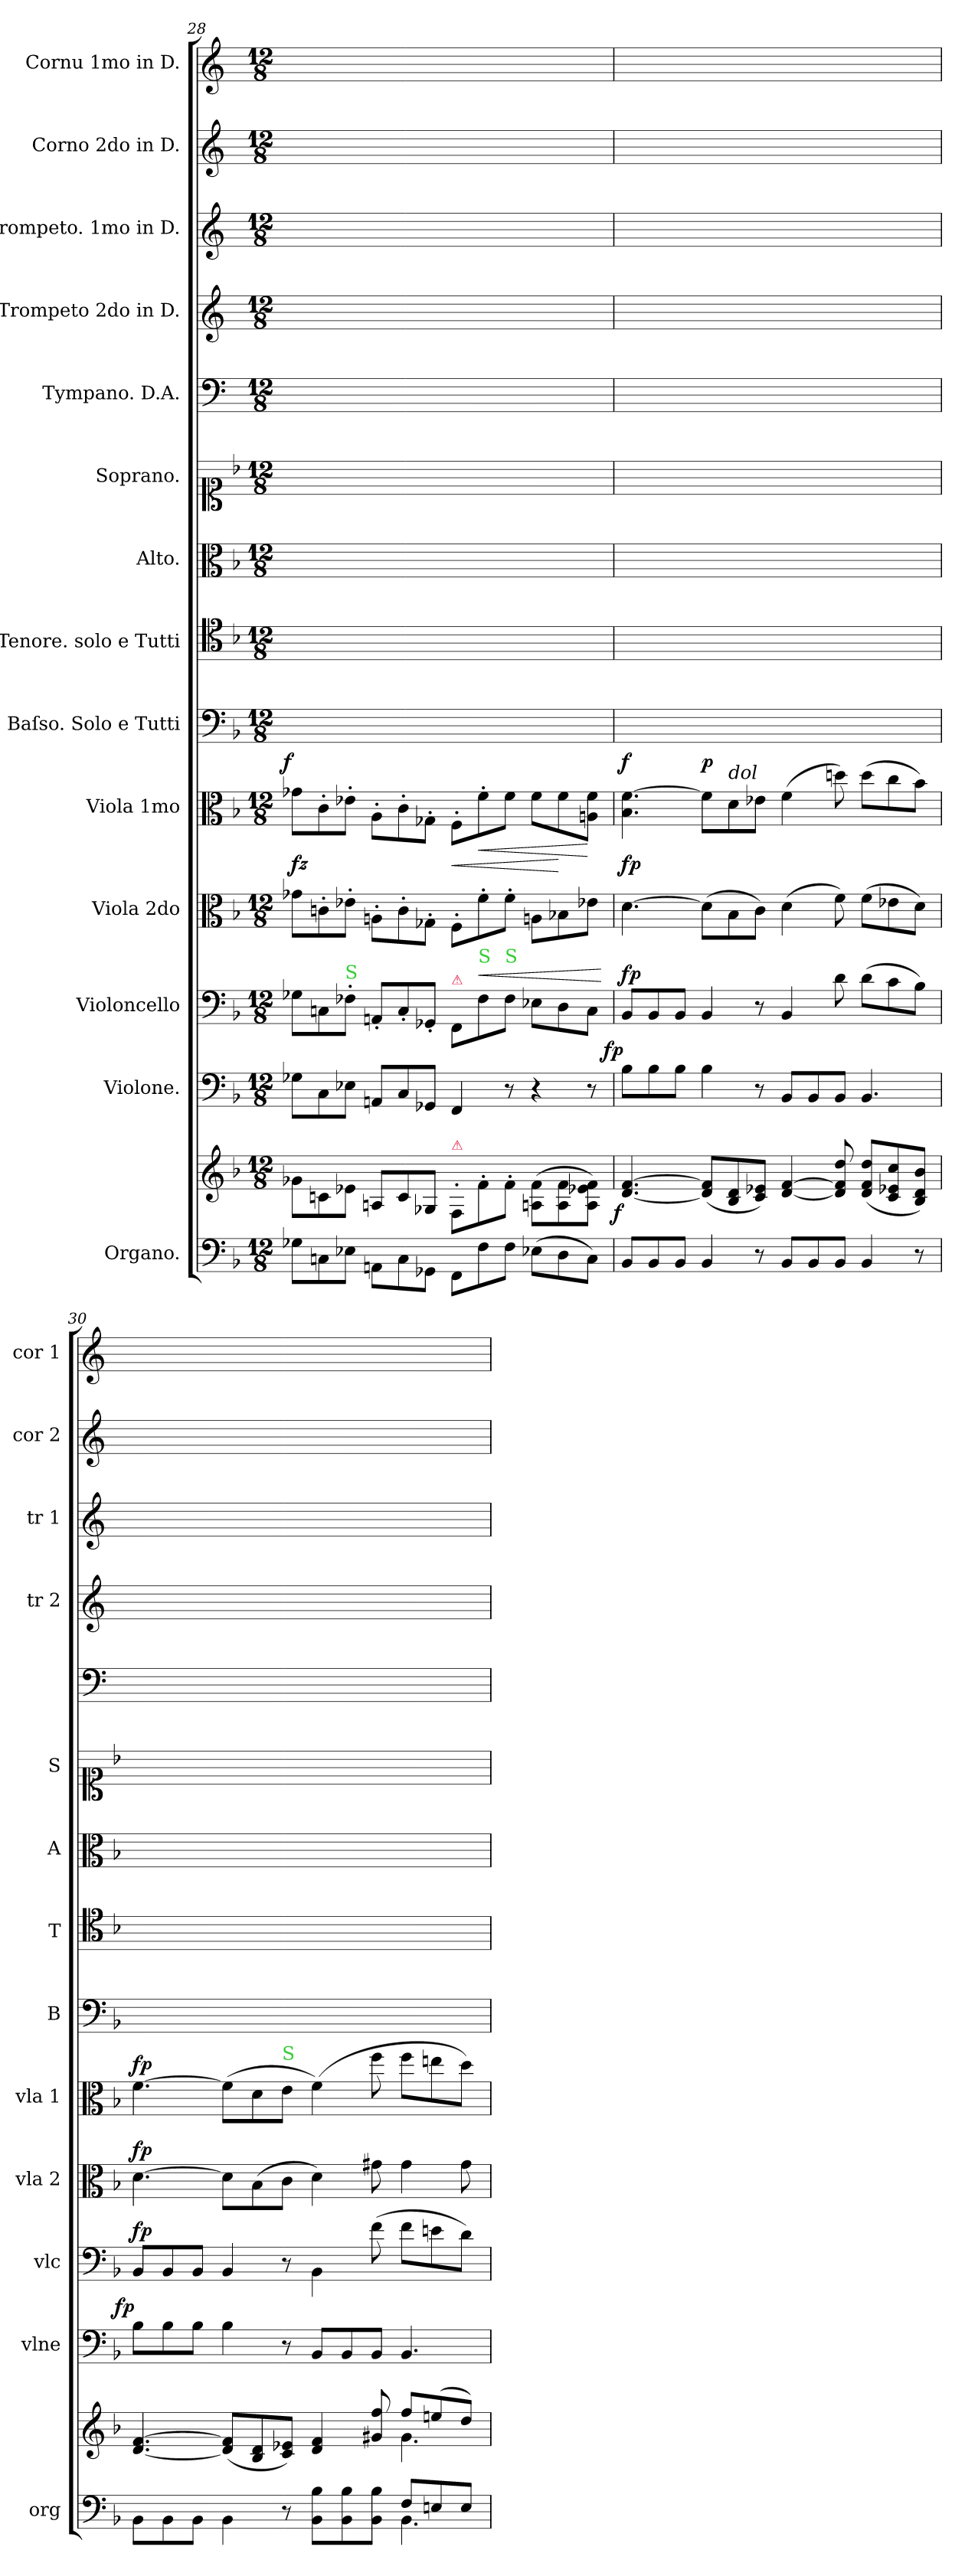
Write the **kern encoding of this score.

**kern	**kern	**dynam	**kern	**dynam	**kern	**dynam	**kern	**dynam	**kern	**dynam	**kern	**kern	**kern	**kern	**kern	**kern	**kern	**kern	**kern
*part14	*part14	*part14	*part13	*part13	*part12	*part12	*part11	*part11	*part10	*part10	*part9	*part8	*part7	*part6	*part5	*part4	*part3	*part2	*part1
*staff15	*staff14	*staff14/15	*staff13	*staff13	*staff12	*staff12	*staff11	*staff11	*staff10	*staff10	*staff9	*staff8	*staff7	*staff6	*staff5	*staff4	*staff3	*staff2	*staff1
*I"Organo.	*	*	*I"Violone.	*	*I"Violoncello	*	*I"Viola 2do	*	*I"Viola 1mo	*	*I"Baſso. Solo e Tutti	*I"Tenore. solo e Tutti	*I"Alto.	*I"Soprano.	*I"Tympano. D.A.	*I"Trompeto 2do in D.	*I"Trompeto. 1mo in D.	*I"Corno 2do in D.	*I"Cornu 1mo in D.
*I'org	*	*	*I'vlne	*	*I'vlc	*	*I'vla 2	*	*I'vla 1	*	*I'B	*I'T	*I'A	*I'S	*	*I'tr 2	*I'tr 1	*I'cor 2	*I'cor 1
*clefF4	*clefG2	*	*clefF4	*	*clefF4	*	*clefC3	*	*clefC3	*	*clefF4	*clefC4	*clefC3	*clefC1	*clefF4	*clefG2	*clefG2	*clefG2	*clefG2
*	*	*	*	*	*	*	*	*	*	*	*	*	*	*	*	*ITrd-1c-2	*ITrd-1c-2	*ITrd6c10	*ITrd6c10
*k[b-]	*k[b-]	*	*k[b-]	*	*k[b-]	*	*k[b-]	*	*k[b-]	*	*k[b-]	*k[b-]	*k[b-]	*k[b-]	*k[]	*k[f#c#]	*k[f#c#]	*k[f#c#]	*k[f#c#]
*M12/8	*M12/8	*	*M12/8	*	*M12/8	*	*M12/8	*	*M12/8	*	*M12/8	*M12/8	*M12/8	*M12/8	*M12/8	*M12/8	*M12/8	*M12/8	*M12/8
=28	=28	=28	=28	=28	=28	=28	=28	=28	=28	=28	=28	=28	=28	=28	=28	=28	=28	=28	=28
!	!	!	!	!	!	!LO:DY:a	!	!LO:DY:a	!	!LO:DY:a:rj	!	!	!	!	!	!	!	!	!
8G-X\L	8g-X\L	.	8G-X\L	.	8G-X\L	fort	8g-X\L	fz	8g-X\L	f	1.ryy	1.ryy	1.ryy	1.ryy	1.ryy	1.ryy	1.ryy	1.ryy	1.ryy
8Cn\	8cn\	.	8C\	.	8Cn\	.	8cn'\	.	8c'\	.	.	.	.	.	.	.	.	.	.
!	!	!	!	!	!LO:TX:a:color=limegreen:t=S	!	!	!	!	!	!	!	!	!	!	!	!	!	!
8E-X\J	8e-X\J	.	8E-X\J	.	8F-X'\J	.	8e-X'\J	.	8e-X'\J	.	.	.	.	.	.	.	.	.	.
8AAn\L	8An/L	.	8AAn/L	.	8AAn'>/L	.	8An'\L	.	8A'\L	.	.	.	.	.	.	.	.	.	.
8C\	8c/	.	8C/	.	8C'>/	.	8c'\	.	8c'\	.	.	.	.	.	.	.	.	.	.
8GG-X\J	8G-X/J	.	8GG-X/J	.	8GG-X'>/J	.	8G-X'\J	.	8G-X'\J	.	.	.	.	.	.	.	.	.	.
!	!	!	!	!	!LO:TX:a:color=crimson:t=⚠	!	!	!	!	!	!	!	!	!	!	!	!	!	!
!	!LO:TX:a:color=crimson:t=⚠	!	!	!	!	!	!	!	!	!	!	!	!	!	!	!	!	!	!
!	!	!	!	!	!	!	!	!LO:HP:a	!	!	!	!	!	!	!	!	!	!	!
8FF\L	8F'/L	.	4FF/	.	8FF/L	.	8F'\L	<	8F'\L	.	.	.	.	.	.	.	.	.	.
!	!	!	!	!	!LO:TX:a:color=limegreen:t=S	!	!	!	!	!	!	!	!	!	!	!	!	!	!
!	!	!	!	!	!	!LO:HP:a	!	!	!	!LO:HP:b	!	!	!	!	!	!	!	!	!
8F\	8f'\	.	.	.	8F-\	<	8f'\	.	8f'\	<	.	.	.	.	.	.	.	.	.
!	!	!	!	!	!LO:TX:a:color=limegreen:t=S	!	!	!	!	!	!	!	!	!	!	!	!	!	!
8F\J	8f'\J	.	8r	.	8F-\J	.	8f'\J	.	8f\J	.	.	.	.	.	.	.	.	.	.
(8E-X\L	(8An\ 8f\L	.	4r	.	8E-X\L	.	8An\L	.	8f\L	.	.	.	.	.	.	.	.	.	.
8D\	8A\ 8f\	.	.	.	8D\	.	8B-X\	[	8f\	.	.	.	.	.	.	.	.	.	.
8C\J)	8A\ 8e-X\ 8f\J)	.	8r	.	8C\J	.	8e-X\J	.	8An\ 8f\J	[	.	.	.	.	.	.	.	.	.
.	.	.	.	.	.	[	.	.	.	.	.	.	.	.	.	.	.	.	.
=29	=29	=29	=29	=29	=29	=29	=29	=29	=29	=29	=29	=29	=29	=29	=29	=29	=29	=29	=29
!	!	!LO:DY:rj	!	!LO:DY:a:rj	!	!LO:DY:a	!	!LO:DY:a	!	!LO:DY:a	!	!	!	!	!	!	!	!	!
8BB-/L	[4.d/ [4.f/	f	8B-\L	fp	8BB-/L	fp	[4.d\	fp	4.B-\ [4.f\	f	1.ryy	1.ryy	1.ryy	1.ryy	1.ryy	1.ryy	1.ryy	1.ryy	1.ryy
8BB-/	.	.	8B-\	.	8BB-/	.	.	.	.	.	.	.	.	.	.	.	.	.	.
8BB-/J	.	.	8B-\J	.	8BB-/J	.	.	.	.	.	.	.	.	.	.	.	.	.	.
!	!	!	!	!	!	!	!	!	!	!LO:DY:a	!	!	!	!	!	!	!	!	!
4BB-/	(8d]/ 8f]/L	.	4B-\	.	4BB-/	.	(8d\L]	.	8f\L]	p	.	.	.	.	.	.	.	.	.
!	!	!	!	!	!	!	!	!	!LO:TX:a:i:t=dol	!	!	!	!	!	!	!	!	!	!
.	8B-/ 8d/	.	.	.	.	.	8B-\	.	8d\	.	.	.	.	.	.	.	.	.	.
8r	8c/ 8e-X/J)	.	8r	.	8r	.	8c\J)	.	8e-X\J	.	.	.	.	.	.	.	.	.	.
8BB-/L	[4d/ [4f/	.	8BB-/L	.	4BB-/	.	(4d\	.	(4f\	.	.	.	.	.	.	.	.	.	.
8BB-/	.	.	8BB-/	.	.	.	.	.	.	.	.	.	.	.	.	.	.	.	.
8BB-/J	8d]/ 8f]/ 8dd/	.	8BB-/J	.	8d\	.	8f\)	.	8ddn\)	.	.	.	.	.	.	.	.	.	.
4BB-/	(8d/ 8f/ 8dd/L	.	4.BB-/	.	(8d\L	.	(8f\L	.	(8dd\L	.	.	.	.	.	.	.	.	.	.
.	8c/ 8e-X/ 8cc/	.	.	.	8c\	.	8e-X\	.	8cc\	.	.	.	.	.	.	.	.	.	.
8r	8B-/ 8d/ 8b-/J)	.	.	.	8B-\J)	.	8d\J)	.	8b-\J)	.	.	.	.	.	.	.	.	.	.
=30	=30	=30	=30	=30	=30	=30	=30	=30	=30	=30	=30	=30	=30	=30	=30	=30	=30	=30	=30
*^	*^	*	*	*	*	*	*	*	*	*	*	*	*	*	*	*	*	*	*
!	!	!	!	!	!	!LO:DY:a:rj	!	!LO:DY:a	!	!LO:DY:a	!	!LO:DY:a	!	!	!	!	!	!	!	!	!
8BB-\L	4.ryy	[4.d/ [4.f/	4.ryy	.	8B-\L	fp	8BB-/L	fp	[4.d\	fp	[4.f\	fp	1.ryy	1.ryy	1.ryy	1.ryy	1.ryy	1.ryy	1.ryy	1.ryy	1.ryy
8BB-\	.	.	.	.	8B-\	.	8BB-/	.	.	.	.	.	.	.	.	.	.	.	.	.	.
8BB-\J	.	.	.	.	8B-\J	.	8BB-/J	.	.	.	.	.	.	.	.	.	.	.	.	.	.
4BB-\	4.ryy	(8d]/ 8f]/L	4.ryy	.	4B-\	.	4BB-/	.	8d\L]	.	(8f\L]	.	.	.	.	.	.	.	.	.	.
.	.	8B-/ 8d/	.	.	.	.	.	.	(8B-\	.	8d\	.	.	.	.	.	.	.	.	.	.
!	!	!	!	!	!	!	!	!	!	!	!LO:TX:a:color=limegreen:t=S	!	!	!	!	!	!	!	!	!	!
8r	.	8c/ 8e-X/J)	.	.	8r	.	8r	.	8c\J	.	8e\J	.	.	.	.	.	.	.	.	.	.
8BB-\ 8B-\L	4.ryy	4d/ 4f/	4.ryy	.	8BB-/L	.	4BB-\	.	4d\)	.	(4f\)	.	.	.	.	.	.	.	.	.	.
8BB-\ 8B-\	.	.	.	.	8BB-/	.	.	.	.	.	.	.	.	.	.	.	.	.	.	.	.
8BB-\ 8B-\J	.	8g#X/ 8ff/	.	.	8BB-/J	.	(8f\	.	8g#X\	.	8ff\	.	.	.	.	.	.	.	.	.	.
8F/L	4.BB-\	8ff/L	4.g#\	.	4.BB-/	.	8f\L	.	4g#\	.	8ff\L	.	.	.	.	.	.	.	.	.	.
8En/	.	(<8een/	.	.	.	.	8en\	.	.	.	8een\	.	.	.	.	.	.	.	.	.	.
8E/J	.	8dd/J)	.	.	.	.	8d\J)	.	8g#\	.	8dd\J)	.	.	.	.	.	.	.	.	.	.
*v	*v	*	*	*	*	*	*	*	*	*	*	*	*	*	*	*	*	*	*	*	*
*	*v	*v	*	*	*	*	*	*	*	*	*	*	*	*	*	*	*	*	*	*
=	=	=	=	=	=	=	=	=	=	=	=	=	=	=	=	=	=	=	=
*-	*-	*-	*-	*-	*-	*-	*-	*-	*-	*-	*-	*-	*-	*-	*-	*-	*-	*-	*-
